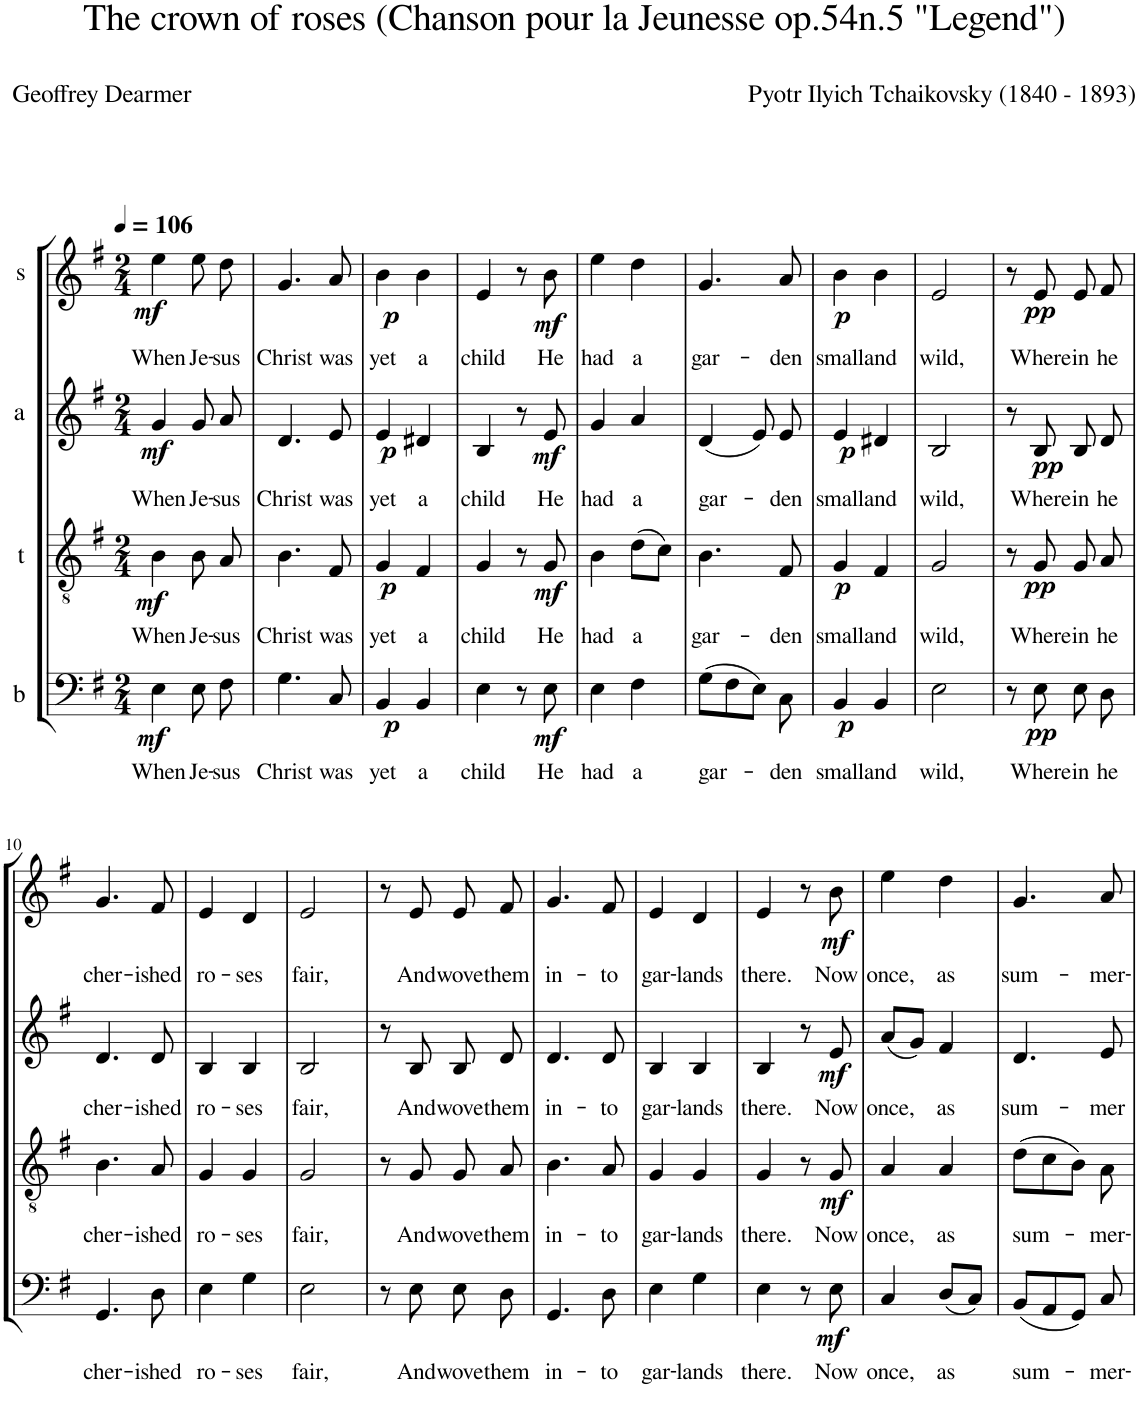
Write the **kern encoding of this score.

**kern	**text	**dynam	**kern	**text	**dynam	**kern	**text	**dynam	**kern	**text	**dynam
*part4	*part4	*part4	*part3	*part3	*part3	*part2	*part2	*part2	*part1	*part1	*part1
*staff4	*staff4	*staff4	*staff3	*staff3	*staff3	*staff2	*staff2	*staff2	*staff1	*staff1	*staff1
*I"b	*	*	*I"t	*	*	*I"a	*	*	*I"s	*	*
*clefF4	*	*	*clefGv2	*	*	*clefG2	*	*	*clefG2	*	*
*	*	*	*	*	*	*	*	*	*Trd1c2	*	*
*k[f#]	*	*	*k[f#]	*	*	*k[f#]	*	*	*k[f#]	*	*
*G:	*	*	*G:	*	*	*G:	*	*	*G:	*	*
*M2/4	*	*	*M2/4	*	*	*M2/4	*	*	*M2/4	*	*
*MM106	*	*	*MM106	*	*	*MM106	*	*	*MM106	*	*
=1	=1	=1	=1	=1	=1	=1	=1	=1	=1	=1	=1
!	!LO:LY:b	!LO:DY:b	!	!LO:LY:b	!LO:DY:b	!	!LO:LY:b	!LO:DY:b	!	!LO:LY:b	!LO:DY:b
4E\	When	mf	4B\	When	mf	4g/	When	mf	4ee\	When	mf
!	!LO:LY:b	!	!	!LO:LY:b	!	!	!LO:LY:b	!	!	!LO:LY:b	!
8E\	Je-	.	8B\	Je-	.	8g/	Je-	.	8ee\L	Je-	.
!	!LO:LY:b	!	!	!LO:LY:b	!	!	!LO:LY:b	!	!	!LO:LY:b	!
8F#\	-sus	.	8A/	-sus	.	8a/	-sus	.	8dd\J	-sus	.
=2	=2	=2	=2	=2	=2	=2	=2	=2	=2	=2	=2
!	!LO:LY:b	!	!	!LO:LY:b	!	!	!LO:LY:b	!	!	!LO:LY:b	!
4.G\	Christ	.	4.B\	Christ	.	4.d/	Christ	.	4.g/	Christ	.
!	!LO:LY:b	!	!	!LO:LY:b	!	!	!LO:LY:b	!	!	!LO:LY:b	!
8C/	was	.	8F#/	was	.	8e/	was	.	8a/	was	.
=3	=3	=3	=3	=3	=3	=3	=3	=3	=3	=3	=3
!	!LO:LY:b	!LO:DY:b	!	!LO:LY:b	!LO:DY:b	!	!LO:LY:b	!LO:DY:b	!	!LO:LY:b	!LO:DY:b
4BB/	yet	p	4G/	yet	p	4e/	yet	p	4b\	yet	p
!	!LO:LY:b	!	!	!LO:LY:b	!	!	!LO:LY:b	!	!	!LO:LY:b	!
4BB/	a	.	4F#/	a	.	4d#X/	a	.	4b\	a	.
=4	=4	=4	=4	=4	=4	=4	=4	=4	=4	=4	=4
!	!LO:LY:b	!	!	!LO:LY:b	!	!	!LO:LY:b	!	!	!LO:LY:b	!
4E\	child	.	4G/	child	.	4B/	child	.	4e/	child	.
8r	.	.	8r	.	.	8r	.	.	8r	.	.
!	!LO:LY:b	!LO:DY:b	!	!LO:LY:b	!LO:DY:b	!	!LO:LY:b	!LO:DY:b	!	!LO:LY:b	!LO:DY:b
8E\	He	mf	8G/	He	mf	8e/	He	mf	8b\	He	mf
=5	=5	=5	=5	=5	=5	=5	=5	=5	=5	=5	=5
!	!LO:LY:b	!	!	!LO:LY:b	!	!	!LO:LY:b	!	!	!LO:LY:b	!
4E\	had	.	4B\	had	.	4g/	had	.	4ee\	had	.
!	!LO:LY:b	!	!	!LO:LY:b	!	!	!LO:LY:b	!	!	!LO:LY:b	!
4F#\	a	.	(8d\L	a	.	4a/	a	.	4dd\	a	.
.	.	.	8c\J)	.	.	.	.	.	.	.	.
=6	=6	=6	=6	=6	=6	=6	=6	=6	=6	=6	=6
!	!LO:LY:b	!	!	!LO:LY:b	!	!	!LO:LY:b	!	!	!LO:LY:b	!
(8G\L	gar-	.	4.B\	gar-	.	(4d/	gar-	.	4.g/	gar-	.
8F#\	.	.	.	.	.	.	.	.	.	.	.
8E\J)	.	.	.	.	.	8e/)	.	.	.	.	.
!	!LO:LY:b	!	!	!LO:LY:b	!	!	!LO:LY:b	!	!	!LO:LY:b	!
8C\	-den	.	8F#/	-den	.	8e/	-den	.	8a/	-den	.
=7	=7	=7	=7	=7	=7	=7	=7	=7	=7	=7	=7
!	!LO:LY:b	!LO:DY:b	!	!LO:LY:b	!LO:DY:b	!	!LO:LY:b	!LO:DY:b	!	!LO:LY:b	!LO:DY:b
4BB/	small	p	4G/	small	p	4e/	small	p	4b\	small	p
!	!LO:LY:b	!	!	!LO:LY:b	!	!	!LO:LY:b	!	!	!LO:LY:b	!
4BB/	and	.	4F#/	and	.	4d#X/	and	.	4b\	and	.
=8	=8	=8	=8	=8	=8	=8	=8	=8	=8	=8	=8
!	!LO:LY:b	!	!	!LO:LY:b	!	!	!LO:LY:b	!	!	!LO:LY:b	!
2E\	wild,	.	2G/	wild,	.	2B/	wild,	.	2e/	wild,	.
=9	=9	=9	=9	=9	=9	=9	=9	=9	=9	=9	=9
8r	.	.	8r	.	.	8r	.	.	8r	.	.
!	!LO:LY:b	!LO:DY:b	!	!LO:LY:b	!LO:DY:b	!	!LO:LY:b	!LO:DY:b	!	!LO:LY:b	!LO:DY:b
8E\	Where	pp	8G/	Where	pp	8B/	Where	pp	8e/	Where	pp
!	!LO:LY:b	!	!	!LO:LY:b	!	!	!LO:LY:b	!	!	!LO:LY:b	!
8E\	in	.	8G/	in	.	8B/	in	.	8e/L	in	.
!	!LO:LY:b	!	!	!LO:LY:b	!	!	!LO:LY:b	!	!	!LO:LY:b	!
8D\	he	.	8A/	he	.	8d/	he	.	8f#/J	he	.
!!LO:LB:g=z
=10	=10	=10	=10	=10	=10	=10	=10	=10	=10	=10	=10
!	!LO:LY:b	!	!	!LO:LY:b	!	!	!LO:LY:b	!	!	!LO:LY:b	!
4.GG/	cher-	.	4.B\	cher-	.	4.d/	cher-	.	4.g/	cher-	.
!	!LO:LY:b	!	!	!LO:LY:b	!	!	!LO:LY:b	!	!	!LO:LY:b	!
8D\	-ished	.	8A/	-ished	.	8d/	-ished	.	8f#/	-ished	.
=11	=11	=11	=11	=11	=11	=11	=11	=11	=11	=11	=11
!	!LO:LY:b	!	!	!LO:LY:b	!	!	!LO:LY:b	!	!	!LO:LY:b	!
4E\	ro-	.	4G/	ro-	.	4B/	ro-	.	4e/	ro-	.
!	!LO:LY:b	!	!	!LO:LY:b	!	!	!LO:LY:b	!	!	!LO:LY:b	!
4G\	-ses	.	4G/	-ses	.	4B/	-ses	.	4d/	-ses	.
=12	=12	=12	=12	=12	=12	=12	=12	=12	=12	=12	=12
!	!LO:LY:b	!	!	!LO:LY:b	!	!	!LO:LY:b	!	!	!LO:LY:b	!
2E\	fair,	.	2G/	fair,	.	2B/	fair,	.	2e/	fair,	.
=13	=13	=13	=13	=13	=13	=13	=13	=13	=13	=13	=13
8r	.	.	8r	.	.	8r	.	.	8r	.	.
!	!LO:LY:b	!	!	!LO:LY:b	!	!	!LO:LY:b	!	!	!LO:LY:b	!
8E\	And	.	8G/	And	.	8B/	And	.	8e/	And	.
!	!LO:LY:b	!	!	!LO:LY:b	!	!	!LO:LY:b	!	!	!LO:LY:b	!
8E\	wove	.	8G/	wove	.	8B/	wove	.	8e/L	wove	.
!	!LO:LY:b	!	!	!LO:LY:b	!	!	!LO:LY:b	!	!	!LO:LY:b	!
8D\	them	.	8A/	them	.	8d/	them	.	8f#/J	them	.
=14	=14	=14	=14	=14	=14	=14	=14	=14	=14	=14	=14
!	!LO:LY:b	!	!	!LO:LY:b	!	!	!LO:LY:b	!	!	!LO:LY:b	!
4.GG/	in-	.	4.B\	in-	.	4.d/	in-	.	4.g/	in-	.
!	!LO:LY:b	!	!	!LO:LY:b	!	!	!LO:LY:b	!	!	!LO:LY:b	!
8D\	-to	.	8A/	-to	.	8d/	-to	.	8f#/	-to	.
=15	=15	=15	=15	=15	=15	=15	=15	=15	=15	=15	=15
!	!LO:LY:b	!	!	!LO:LY:b	!	!	!LO:LY:b	!	!	!LO:LY:b	!
4E\	gar-	.	4G/	gar-	.	4B/	gar-	.	4e/	gar-	.
!	!LO:LY:b	!	!	!LO:LY:b	!	!	!LO:LY:b	!	!	!LO:LY:b	!
4G\	-lands	.	4G/	-lands	.	4B/	-lands	.	4d/	-lands	.
=16	=16	=16	=16	=16	=16	=16	=16	=16	=16	=16	=16
!	!LO:LY:b	!	!	!LO:LY:b	!	!	!LO:LY:b	!	!	!LO:LY:b	!
4E\	there.	.	4G/	there.	.	4B/	there.	.	4e/	there.	.
8r	.	.	8r	.	.	8r	.	.	8r	.	.
!	!LO:LY:b	!LO:DY:b	!	!LO:LY:b	!LO:DY:b	!	!LO:LY:b	!LO:DY:b	!	!LO:LY:b	!LO:DY:b
8E\	Now	mf	8G/	Now	mf	8e/	Now	mf	8b\	Now	mf
=17	=17	=17	=17	=17	=17	=17	=17	=17	=17	=17	=17
!	!LO:LY:b	!	!	!LO:LY:b	!	!	!LO:LY:b	!	!	!LO:LY:b	!
4C/	once,	.	4A/	once,	.	(8a/L	once,	.	4ee\	once,	.
.	.	.	.	.	.	8g/J)	.	.	.	.	.
!	!LO:LY:b	!	!	!LO:LY:b	!	!	!LO:LY:b	!	!	!LO:LY:b	!
(8D/L	as	.	4A/	as	.	4f#/	as	.	4dd\	as	.
8C/J)	.	.	.	.	.	.	.	.	.	.	.
=18	=18	=18	=18	=18	=18	=18	=18	=18	=18	=18	=18
!	!LO:LY:b	!	!	!LO:LY:b	!	!	!LO:LY:b	!	!	!LO:LY:b	!
(8BB/L	sum-	.	(8d\L	sum-	.	4.d/	sum-	.	4.g/	sum-	.
8AA/	.	.	8c\	.	.	.	.	.	.	.	.
8GG/J)	.	.	8B\J)	.	.	.	.	.	.	.	.
!	!LO:LY:b	!	!	!LO:LY:b	!	!	!LO:LY:b	!	!	!LO:LY:b	!
8C/	-mer-	.	8A\	-mer-	.	8e/	-mer	.	8a/	-mer-	.
=	=	=	=	=	=	=	=	=	=	=	=
*-	*-	*-	*-	*-	*-	*-	*-	*-	*-	*-	*-
